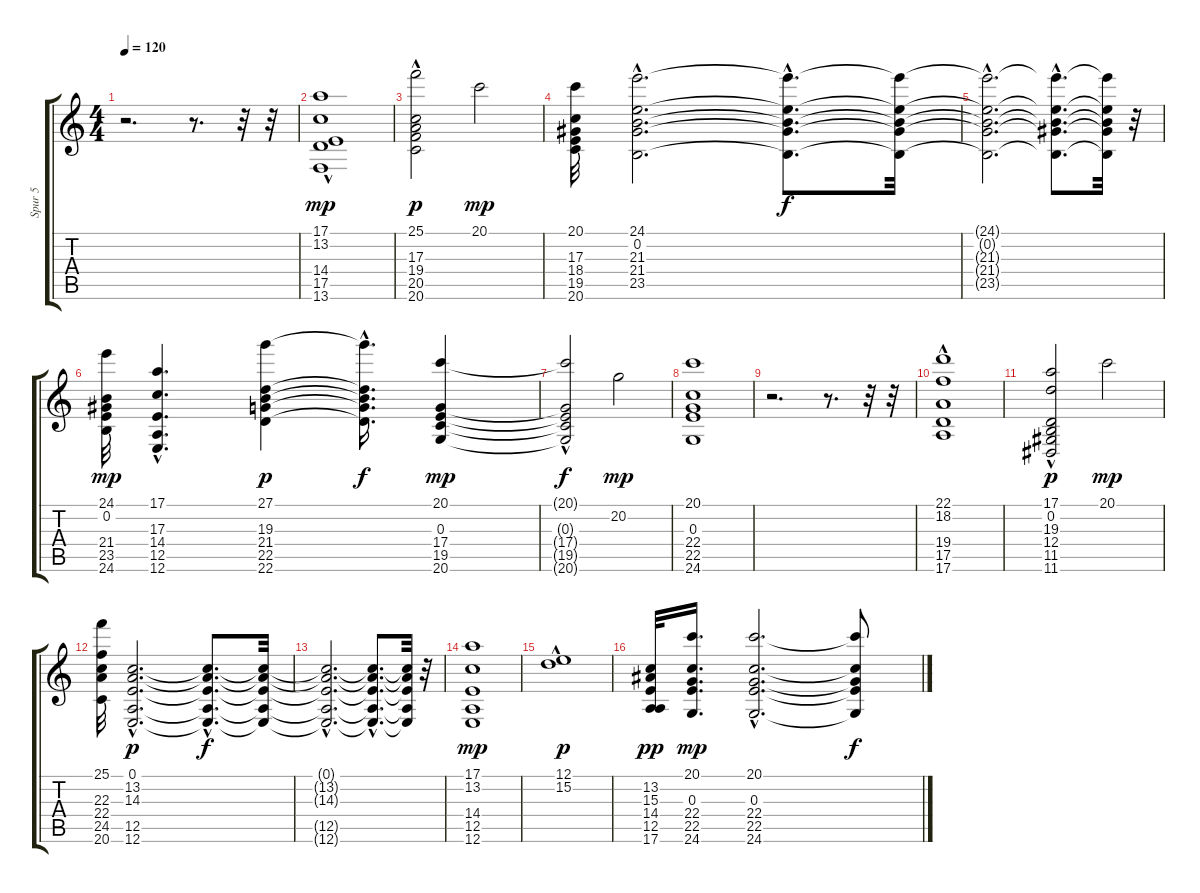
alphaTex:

\track ("Spur 5" "Spur 5") {instrument stringensemble2}
\staff {score tabs}
\tuning (E4 B3 G3 D3 A2 E2) {hide}
\ts (4 4)
\tempo 120
\clef g2
\ks c
r.2{d dy mp} r.8{d} r.32 r.32 |
(17.1 13.2{hac} 14.4 17.5 13.6).1 |
(25.1 17.3{hac} 19.4{hac} 20.5{hac} 20.6{hac}).2{dy p} 20.1.2{dy mp} |
(20.1 17.3 18.4 19.5 20.6).32 (24.1{hac} 0.2{hac} 21.3{hac} 21.4{hac} 23.5{hac}).2{d} (24.1{hac t} 0.2{hac t} 21.3{hac t} 21.4{hac t} 23.5{hac t}).8{d dy f} (24.1{t} 0.2{t} 21.3{t} 21.4{t} 23.5{t}).32 |
(24.1{hac t} 0.2{hac t} 21.3{hac t} 21.4{hac t} 23.5{hac t}).2{d} (24.1{hac t} 0.2{hac t} 21.3{hac t} 21.4{hac t} 23.5{hac t}).8{d} (24.1{t} 0.2{t} 21.3{t} 21.4{t} 23.5{t}).32 r.32 |
(24.1 0.2 21.4 23.5 24.6).32{dy mp} (17.1{hac} 17.3{hac} 14.4{hac} 12.5{hac} 12.6{hac}).4{d} (27.1 19.3 21.4 22.5 22.6).4{dy p} (27.1{hac t} 19.3{hac t} 21.4{hac t} 22.5{hac t} 22.6{hac t}).16{d dy f} (20.1 0.3 17.4 19.5 20.6).4{dy mp} |
(20.1{hac t} 0.3{hac t} 17.4{hac t} 19.5{hac t} 20.6{hac t}).2{dy f} 20.2.2{dy mp} |
(20.1 0.3 22.4 22.5 24.6).1 |
r.2{d} r.8{d} r.32 r.32 |
(22.1 18.2{hac} 19.4 17.5 17.6).1 |
(17.1 0.2{hac} 19.3 12.4{hac} 11.5{hac} 11.6{hac}).2{dy p} 20.1.2{dy mp} |
(25.1 22.3 22.4 24.5 20.6).32 (0.1{hac} 13.2{hac} 14.3{hac} 12.5{hac} 12.6{hac}).2{d dy p} (0.1{hac t} 13.2{hac t} 14.3{hac t} 12.5{hac t} 12.6{hac t}).8{d dy f} (0.1{t} 13.2{t} 14.3{t} 12.5{t} 12.6{t}).32 |
(0.1{hac t} 13.2{hac t} 14.3{hac t} 12.5{hac t} 12.6{hac t}).2{d} (0.1{hac t} 13.2{hac t} 14.3{hac t} 12.5{hac t} 12.6{hac t}).8{d} (0.1{t} 13.2{t} 14.3{t} 12.5{t} 12.6{t}).32 r.32 |
(17.1 13.2 14.4 12.5 12.6).1{dy mp} |
(12.1 15.2{hac}).1{dy p} |
(13.2 15.3 14.4 12.5 17.6).32{dy pp} (20.1 0.3 22.4 22.5 24.6).16{d dy mp} (20.1{hac} 0.3{hac} 22.4{hac} 22.5{hac} 24.6{hac}).2{d} (20.1{t} 0.3{t} 22.4{t} 22.5{t} 24.6{t}).8{dy f}
